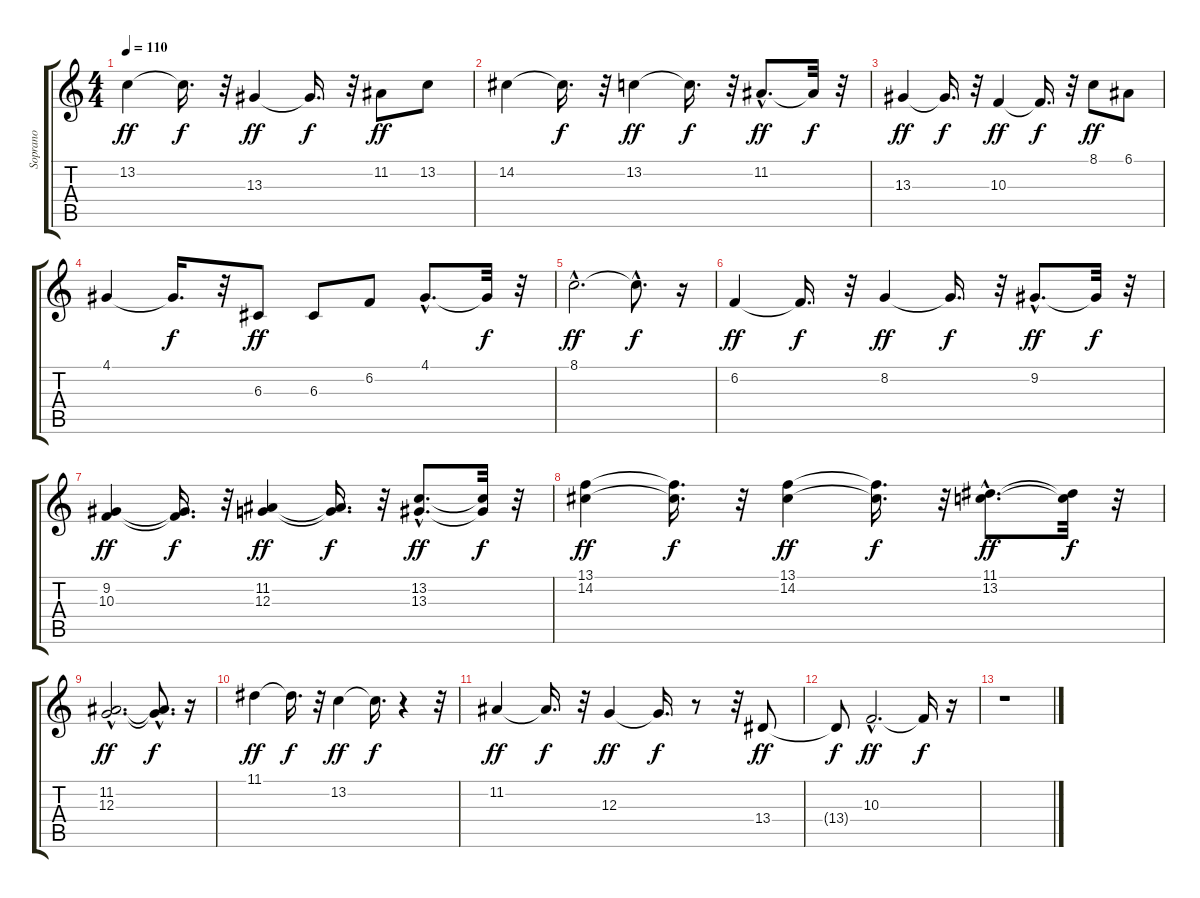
\track ("Soprano" "Soprano") {instrument lead6voice}
\staff {score tabs}
\tuning (E4 B3 G3 D3 A2 E2) {hide}
\ts (4 4)
\tempo 110
\clef g2
\ks c
13.2.4{dy ff} 13.2{t}.16{d dy f} r.32 13.3.4{dy ff} 13.3{t}.16{d dy f} r.32 11.2.8{dy ff} 13.2.8 |
14.2.4 14.2{t}.16{d dy f} r.32 13.2.4{dy ff} 13.2{t}.16{d dy f} r.32 11.2{hac}.8{d dy ff} 11.2{t}.32{dy f} r.32 |
13.3.4{dy ff} 13.3{t}.16{d dy f} r.32 10.3.4{dy ff} 10.3{t}.16{d dy f} r.32 8.1.8{dy ff} 6.1.8 |
4.1.4 4.1{t}.16{d dy f} r.32 6.3.8{dy ff} 6.3.8 6.2.8 4.1{hac}.8{d} 4.1{t}.32{dy f} r.32 |
8.1{hac}.2{d dy ff} 8.1{hac t}.8{d dy f} r.16 |
6.2.4{dy ff} 6.2{t}.16{d dy f} r.32 8.2.4{dy ff} 8.2{t}.16{d dy f} r.32 9.2{hac}.8{d dy ff} 9.2{t}.32{dy f} r.32 |
(9.2 10.3).4{dy ff} (9.2{t} 10.3{t}).16{d dy f} r.32 (11.2 12.3).4{dy ff} (11.2{t} 12.3{t}).16{d dy f} r.32 (13.2{hac} 13.3{hac}).8{d dy ff} (13.2{t} 13.3{t}).32{dy f} r.32 |
(13.1 14.2).4{dy ff} (13.1{t} 14.2{t}).16{d dy f} r.32 (13.1 14.2).4{dy ff} (13.1{t} 14.2{t}).16{d dy f} r.32 (11.1{hac} 13.2{hac}).8{d dy ff} (11.1{t} 13.2{t}).32{dy f} r.32 |
(11.2{hac} 12.3{hac}).2{d dy ff} (11.2{hac t} 12.3{hac t}).8{d dy f} r.16 |
11.1.4{dy ff} 11.1{t}.16{d dy f} r.32 13.2.4{dy ff} 13.2{t}.16{d dy f} r.4 r.32 |
11.2.4{dy ff} 11.2{t}.16{d dy f} r.32 12.3.4{dy ff} 12.3{t}.16{d dy f} r.8 r.32 13.4.8{dy ff} |
13.4{t}.8{dy f} 10.3{hac}.2{d dy ff} 10.3{t}.16{dy f} r.16 |
r.1
